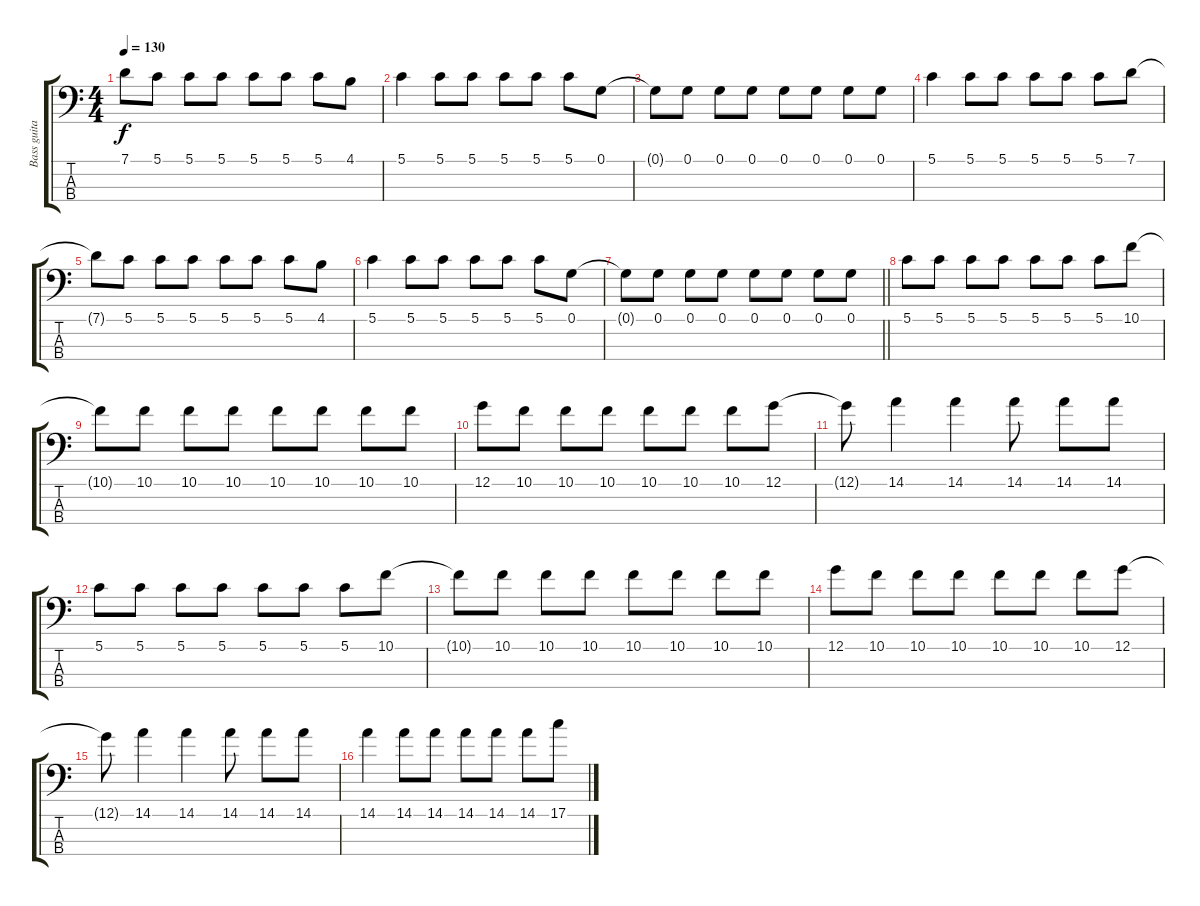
\track ("Bass guitar" "Bass guita") {instrument electricguitarjazz}
\staff {score tabs}
\tuning (G2 D2 A1 E1) {hide}
\ts (4 4)
\tempo 130
\clef f4
\ks c
7.1{t}.8{dy f} 5.1.8 5.1.8 5.1.8 5.1.8 5.1.8 5.1.8 4.1.8 |
5.1.4 5.1.8 5.1.8 5.1.8 5.1.8 5.1.8 0.1.8 |
0.1{t}.8 0.1.8 0.1.8 0.1.8 0.1.8 0.1.8 0.1.8 0.1.8 |
5.1.4 5.1.8 5.1.8 5.1.8 5.1.8 5.1.8 7.1.8 |
7.1{t}.8 5.1.8 5.1.8 5.1.8 5.1.8 5.1.8 5.1.8 4.1.8 |
5.1.4 5.1.8 5.1.8 5.1.8 5.1.8 5.1.8 0.1.8 |
\barLineRight lightlight
0.1{t}.8 0.1.8 0.1.8 0.1.8 0.1.8 0.1.8 0.1.8 0.1.8 |
5.1.8 5.1.8 5.1.8 5.1.8 5.1.8 5.1.8 5.1.8 10.1.8 |
10.1{t}.8 10.1.8 10.1.8 10.1.8 10.1.8 10.1.8 10.1.8 10.1.8 |
12.1.8 10.1.8 10.1.8 10.1.8 10.1.8 10.1.8 10.1.8 12.1.8 |
12.1{t}.8 14.1.4 14.1.4 14.1.8 14.1.8 14.1.8 |
5.1.8 5.1.8 5.1.8 5.1.8 5.1.8 5.1.8 5.1.8 10.1.8 |
10.1{t}.8 10.1.8 10.1.8 10.1.8 10.1.8 10.1.8 10.1.8 10.1.8 |
12.1.8 10.1.8 10.1.8 10.1.8 10.1.8 10.1.8 10.1.8 12.1.8 |
12.1{t}.8 14.1.4 14.1.4 14.1.8 14.1.8 14.1.8 |
14.1.4 14.1.8 14.1.8 14.1.8 14.1.8 14.1.8 17.1.8
